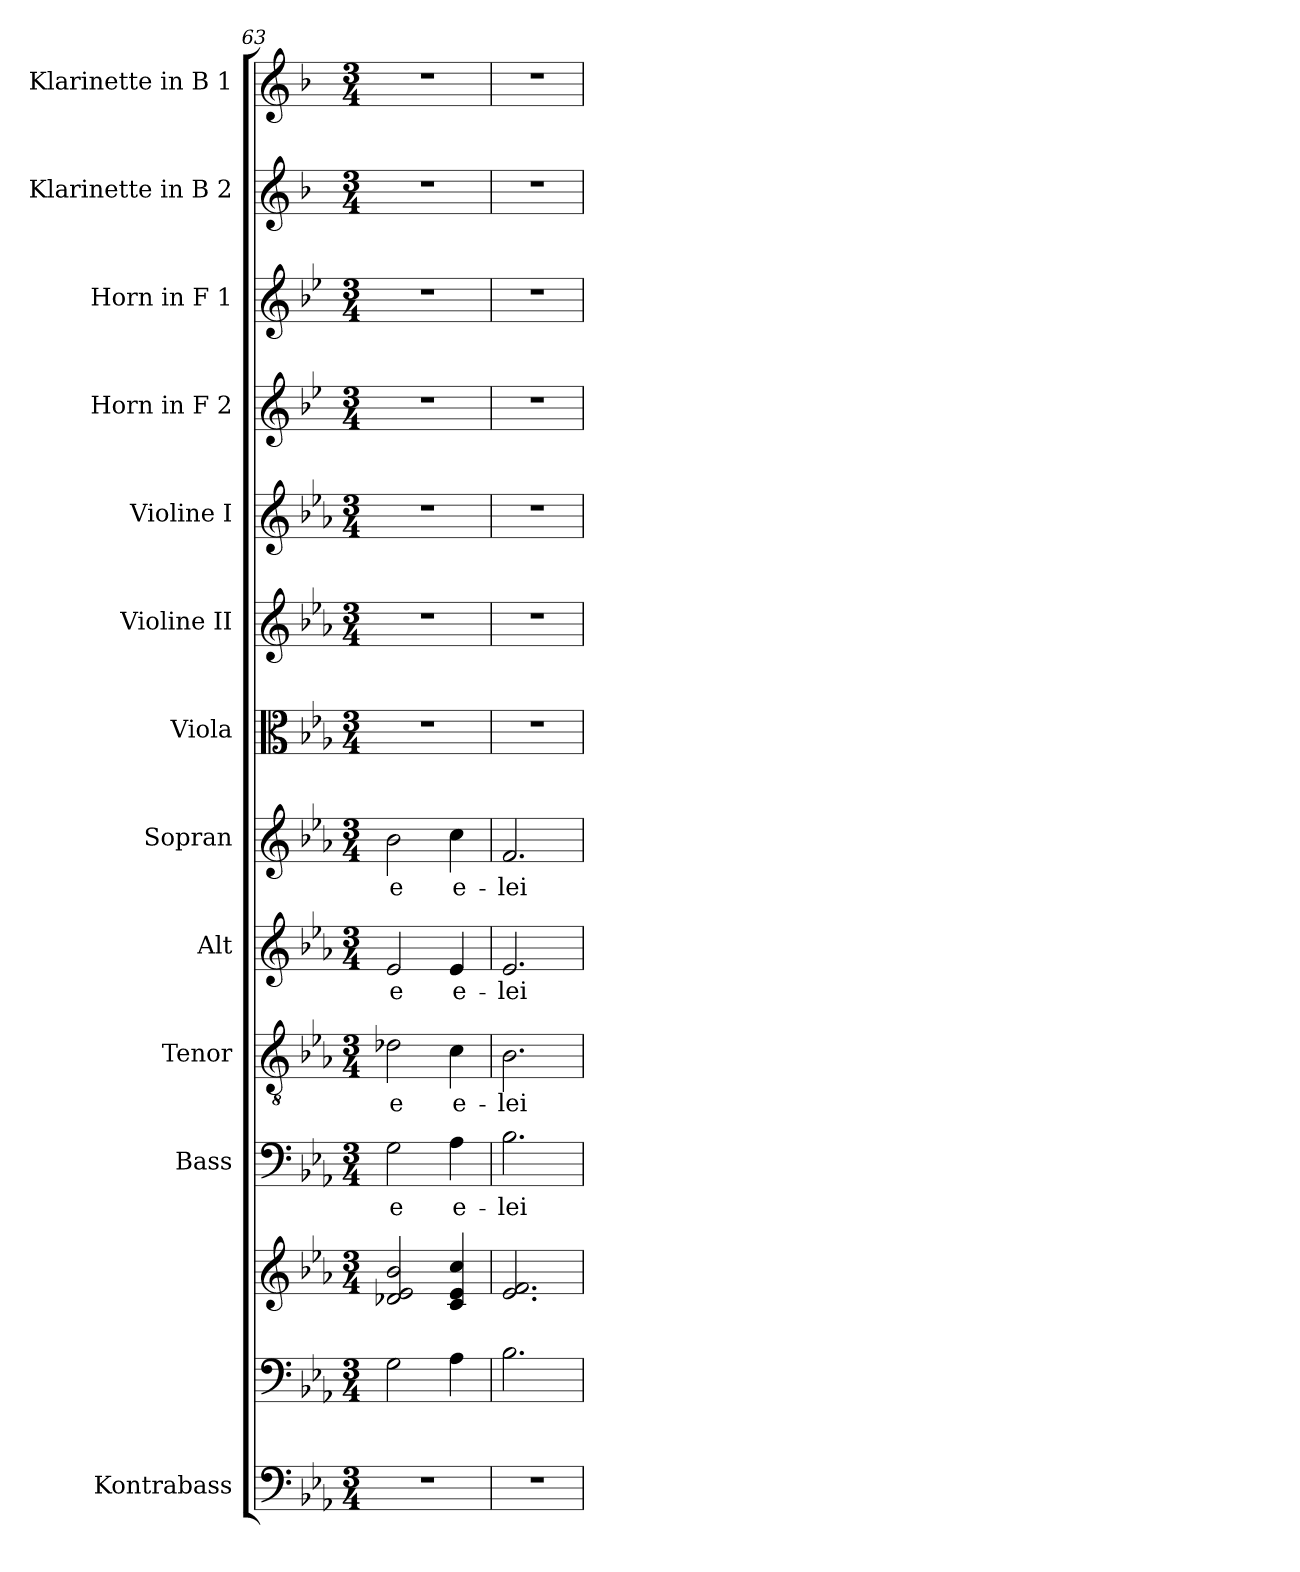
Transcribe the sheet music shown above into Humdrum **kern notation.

**kern	**kern	**kern	**kern	**text	**kern	**text	**kern	**text	**kern	**text	**kern	**kern	**kern	**kern	**kern	**kern	**kern
*part13	*part12	*part12	*part11	*part11	*part10	*part10	*part9	*part9	*part8	*part8	*part7	*part6	*part5	*part4	*part3	*part2	*part1
*staff14	*staff13	*staff12	*staff11	*staff11	*staff10	*staff10	*staff9	*staff9	*staff8	*staff8	*staff7	*staff6	*staff5	*staff4	*staff3	*staff2	*staff1
*I"Kontrabass	*	*	*I"Bass	*	*I"Tenor	*	*I"Alt	*	*I"Sopran	*	*I"Viola	*I"Violine II	*I"Violine I	*I"Horn in F 2	*I"Horn in F 1	*I"Klarinette in B 2	*I"Klarinette in B 1
*I'Kb.	*	*	*I'B	*	*I'T	*	*I'A	*	*I'S	*	*I'Vla.	*I'Vl. II	*I'Vl. I	*I'Hrn. 2	*I'Hrn. 1	*	*
*clefF4	*clefF4	*clefG2	*clefF4	*	*clefGv2	*	*clefG2	*	*clefG2	*	*clefC3	*clefG2	*clefG2	*clefG2	*clefG2	*clefG2	*clefG2
*ITrd7c12	*	*	*	*	*	*	*	*	*	*	*	*	*	*ITrd4c7	*ITrd4c7	*ITrd1c2	*ITrd1c2
*k[b-e-a-]	*k[b-e-a-]	*k[b-e-a-]	*k[b-e-a-]	*	*k[b-e-a-]	*	*k[b-e-a-]	*	*k[b-e-a-]	*	*k[b-e-a-]	*k[b-e-a-]	*k[b-e-a-]	*k[b-e-a-]	*k[b-e-a-]	*k[b-e-a-]	*k[b-e-a-]
*E-:	*E-:	*E-:	*E-:	*	*E-:	*	*E-:	*	*E-:	*	*E-:	*E-:	*E-:	*E-:	*E-:	*E-:	*E-:
*M3/4	*M3/4	*M3/4	*M3/4	*	*M3/4	*	*M3/4	*	*M3/4	*	*M3/4	*M3/4	*M3/4	*M3/4	*M3/4	*M3/4	*M3/4
=63	=63	=63	=63	=63	=63	=63	=63	=63	=63	=63	=63	=63	=63	=63	=63	=63	=63
!	!	!	!	!LO:LY:b	!	!LO:LY:b	!	!LO:LY:b	!	!LO:LY:b	!	!	!	!	!	!	!
2.r	2G\	2d-X/ 2e-/ 2b-/	2G\	-e	2d-X\	-e	2e-/	-e	2b-\	-e	2.r	2.r	2.r	2.r	2.r	2.r	2.r
!	!	!	!	!LO:LY:b	!	!LO:LY:b	!	!LO:LY:b	!	!LO:LY:b	!	!	!	!	!	!	!
.	4A-\	4c/ 4e-/ 4cc/	4A-\	e-	4c\	e-	4e-/	e-	4cc\	e-	.	.	.	.	.	.	.
=64	=64	=64	=64	=64	=64	=64	=64	=64	=64	=64	=64	=64	=64	=64	=64	=64	=64
!	!	!	!	!LO:LY:b	!	!LO:LY:b	!	!LO:LY:b	!	!LO:LY:b	!	!	!	!	!	!	!
2.r	2.B-\	2.e-/ 2.f/	2.B-\	-lei-	2.B-\	-lei-	2.e-/	-lei-	2.f/	-lei-	2.r	2.r	2.r	2.r	2.r	2.r	2.r
=	=	=	=	=	=	=	=	=	=	=	=	=	=	=	=	=	=
*-	*-	*-	*-	*-	*-	*-	*-	*-	*-	*-	*-	*-	*-	*-	*-	*-	*-
